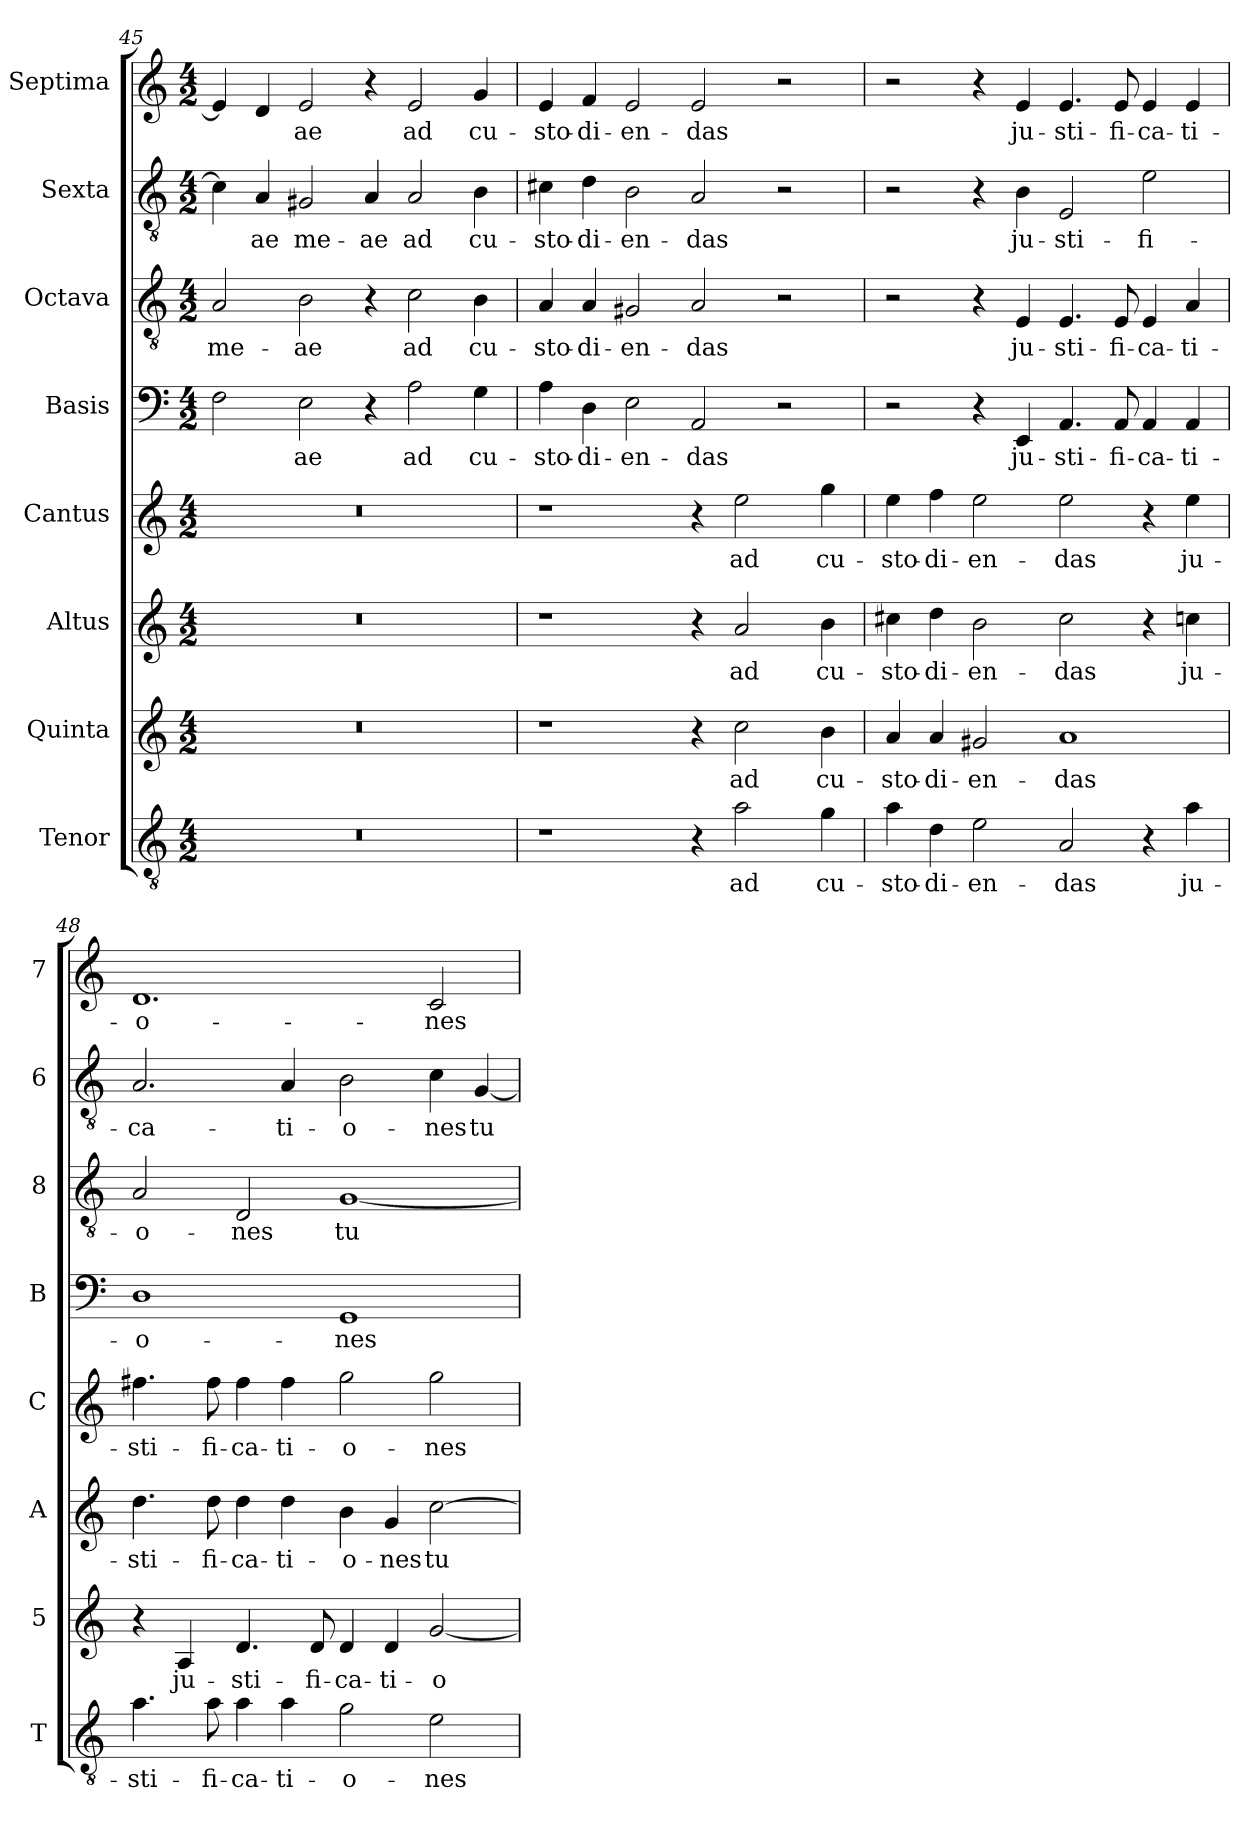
**kern	**text	**kern	**text	**kern	**text	**kern	**text	**kern	**text	**kern	**text	**kern	**text	**kern	**text
*part8	*part8	*part7	*part7	*part6	*part6	*part5	*part5	*part4	*part4	*part3	*part3	*part2	*part2	*part1	*part1
*staff8	*staff8	*staff7	*staff7	*staff6	*staff6	*staff5	*staff5	*staff4	*staff4	*staff3	*staff3	*staff2	*staff2	*staff1	*staff1
*I"Tenor	*	*I"Quinta	*	*I"Altus	*	*I"Cantus	*	*I"Basis	*	*I"Octava	*	*I"Sexta	*	*I"Septima	*
*I'T	*	*I'5	*	*I'A	*	*I'C	*	*I'B	*	*I'8	*	*I'6	*	*I'7	*
!!LO:LB:g=z
*clefGv2	*	*clefG2	*	*clefG2	*	*clefG2	*	*clefF4	*	*clefGv2	*	*clefGv2	*	*clefG2	*
*k[]	*	*k[]	*	*k[]	*	*k[]	*	*k[]	*	*k[]	*	*k[]	*	*k[]	*
*C:	*	*C:	*	*C:	*	*C:	*	*C:	*	*C:	*	*C:	*	*C:	*
*M4/2	*	*M4/2	*	*M4/2	*	*M4/2	*	*M4/2	*	*M4/2	*	*M4/2	*	*M4/2	*
=45	=45	=45	=45	=45	=45	=45	=45	=45	=45	=45	=45	=45	=45	=45	=45
!	!	!	!	!	!	!	!	!	!	!	!LO:LY:b	!	!	!	!
0r	.	0r	.	0r	.	0r	.	2F\	.	2A/	me-	4c\]	.	4e/]	.
!	!	!	!	!	!	!	!	!	!	!	!	!	!LO:LY:b	!	!
.	.	.	.	.	.	.	.	.	.	.	.	4A/	-ae	4d/	.
!	!	!	!	!	!	!	!	!	!LO:LY:b	!	!LO:LY:b	!	!LO:LY:b	!	!LO:LY:b
.	.	.	.	.	.	.	.	2E\	-ae	2B\	-ae	2G#X/	me-	2e/	-ae
!	!	!	!	!	!	!	!	!	!	!	!	!	!LO:LY:b	!	!
.	.	.	.	.	.	.	.	4r	.	4r	.	4A/	-ae	4r	.
!	!	!	!	!	!	!	!	!	!LO:LY:b	!	!LO:LY:b	!	!LO:LY:b	!	!LO:LY:b
.	.	.	.	.	.	.	.	2A\	ad	2c\	ad	2A/	ad	2e/	ad
!	!	!	!	!	!	!	!	!	!LO:LY:b	!	!LO:LY:b	!	!LO:LY:b	!	!LO:LY:b
.	.	.	.	.	.	.	.	4G\	cu-	4B\	cu-	4B\	cu-	4g/	cu-
=46	=46	=46	=46	=46	=46	=46	=46	=46	=46	=46	=46	=46	=46	=46	=46
!	!	!	!	!	!	!	!	!	!LO:LY:b	!	!LO:LY:b	!	!LO:LY:b	!	!LO:LY:b
1r	.	1r	.	1r	.	1r	.	4A\	-sto-	4A/	-sto-	4c#X\	-sto-	4e/	-sto-
!	!	!	!	!	!	!	!	!	!LO:LY:b	!	!LO:LY:b	!	!LO:LY:b	!	!LO:LY:b
.	.	.	.	.	.	.	.	4D\	-di-	4A/	-di-	4d\	-di-	4f/	-di-
!	!	!	!	!	!	!	!	!	!LO:LY:b	!	!LO:LY:b	!	!LO:LY:b	!	!LO:LY:b
.	.	.	.	.	.	.	.	2E\	-en-	2G#X/	-en-	2B\	-en-	2e/	-en-
!	!	!	!	!	!	!	!	!	!LO:LY:b	!	!LO:LY:b	!	!LO:LY:b	!	!LO:LY:b
4r	.	4r	.	4r	.	4r	.	2AA/	-das	2A/	-das	2A/	-das	2e/	-das
!	!LO:LY:b	!	!LO:LY:b	!	!LO:LY:b	!	!LO:LY:b	!	!	!	!	!	!	!	!
2a\	ad	2cc\	ad	2a/	ad	2ee\	ad	.	.	.	.	.	.	.	.
.	.	.	.	.	.	.	.	2r	.	2r	.	2r	.	2r	.
!	!LO:LY:b	!	!LO:LY:b	!	!LO:LY:b	!	!LO:LY:b	!	!	!	!	!	!	!	!
4g\	cu-	4b\	cu-	4b\	cu-	4gg\	cu-	.	.	.	.	.	.	.	.
=47	=47	=47	=47	=47	=47	=47	=47	=47	=47	=47	=47	=47	=47	=47	=47
!	!LO:LY:b	!	!LO:LY:b	!	!LO:LY:b	!	!LO:LY:b	!	!	!	!	!	!	!	!
4a\	-sto-	4a/	-sto-	4cc#X\	-sto-	4ee\	-sto-	2r	.	2r	.	2r	.	2r	.
!	!LO:LY:b	!	!LO:LY:b	!	!LO:LY:b	!	!LO:LY:b	!	!	!	!	!	!	!	!
4d\	-di-	4a/	-di-	4dd\	-di-	4ff\	-di-	.	.	.	.	.	.	.	.
!	!LO:LY:b	!	!LO:LY:b	!	!LO:LY:b	!	!LO:LY:b	!	!	!	!	!	!	!	!
2e\	-en-	2g#X/	-en-	2b\	-en-	2ee\	-en-	4r	.	4r	.	4r	.	4r	.
!	!	!	!	!	!	!	!	!	!LO:LY:b	!	!LO:LY:b	!	!LO:LY:b	!	!LO:LY:b
.	.	.	.	.	.	.	.	4EE/	ju-	4E/	ju-	4B\	ju-	4e/	ju-
!	!LO:LY:b	!	!LO:LY:b	!	!LO:LY:b	!	!LO:LY:b	!	!LO:LY:b	!	!LO:LY:b	!	!LO:LY:b	!	!LO:LY:b
2A/	-das	1a	-das	2cc#\	-das	2ee\	-das	4.AA/	-sti-	4.E/	-sti-	2E/	-sti-	4.e/	-sti-
!	!	!	!	!	!	!	!	!	!LO:LY:b	!	!LO:LY:b	!	!	!	!LO:LY:b
.	.	.	.	.	.	.	.	8AA/	-fi-	8E/	-fi-	.	.	8e/	-fi-
!	!	!	!	!	!	!	!	!	!LO:LY:b	!	!LO:LY:b	!	!LO:LY:b	!	!LO:LY:b
4r	.	.	.	4r	.	4r	.	4AA/	-ca-	4E/	-ca-	2e\	-fi-	4e/	-ca-
!	!LO:LY:b	!	!	!	!LO:LY:b	!	!LO:LY:b	!	!LO:LY:b	!	!LO:LY:b	!	!	!	!LO:LY:b
4a\	ju-	.	.	4ccn\	ju-	4ee\	ju-	4AA/	-ti-	4A/	-ti-	.	.	4e/	-ti-
=48	=48	=48	=48	=48	=48	=48	=48	=48	=48	=48	=48	=48	=48	=48	=48
!	!LO:LY:b	!	!	!	!LO:LY:b	!	!LO:LY:b	!	!LO:LY:b	!	!LO:LY:b	!	!LO:LY:b	!	!LO:LY:b
4.a\	-sti-	4r	.	4.dd\	-sti-	4.ff#X\	-sti-	1D	-o-	2A/	-o-	2.A/	-ca-	1.d	-o-
!	!	!	!LO:LY:b	!	!	!	!	!	!	!	!	!	!	!	!
.	.	4A/	ju-	.	.	.	.	.	.	.	.	.	.	.	.
!	!LO:LY:b	!	!	!	!LO:LY:b	!	!LO:LY:b	!	!	!	!	!	!	!	!
8a\	-fi-	.	.	8dd\	-fi-	8ff#\	-fi-	.	.	.	.	.	.	.	.
!	!LO:LY:b	!	!LO:LY:b	!	!LO:LY:b	!	!LO:LY:b	!	!	!	!LO:LY:b	!	!	!	!
4a\	-ca-	4.d/	-sti-	4dd\	-ca-	4ff#\	-ca-	.	.	2D/	-nes	.	.	.	.
!	!LO:LY:b	!	!	!	!LO:LY:b	!	!LO:LY:b	!	!	!	!	!	!LO:LY:b	!	!
4a\	-ti-	.	.	4dd\	-ti-	4ff#\	-ti-	.	.	.	.	4A/	-ti-	.	.
!	!	!	!LO:LY:b	!	!	!	!	!	!	!	!	!	!	!	!
.	.	8d/	-fi-	.	.	.	.	.	.	.	.	.	.	.	.
!	!LO:LY:b	!	!LO:LY:b	!	!LO:LY:b	!	!LO:LY:b	!	!LO:LY:b	!	!LO:LY:b	!	!LO:LY:b	!	!
2g\	-o-	4d/	-ca-	4b\	-o-	2gg\	-o-	1GG	-nes	[1G	tu-	2B\	-o-	.	.
!	!	!	!LO:LY:b	!	!LO:LY:b	!	!	!	!	!	!	!	!	!	!
.	.	4d/	-ti-	4g/	-nes	.	.	.	.	.	.	.	.	.	.
!	!LO:LY:b	!	!LO:LY:b	!	!LO:LY:b	!	!LO:LY:b	!	!	!	!	!	!LO:LY:b	!	!LO:LY:b
2e\	-nes	[2g/	-o-	[2cc\	tu-	2gg\	-nes	.	.	.	.	4c\	-nes	2c/	-nes
!	!	!	!	!	!	!	!	!	!	!	!	!	!LO:LY:b	!	!
.	.	.	.	.	.	.	.	.	.	.	.	[4G/	tu-	.	.
=	=	=	=	=	=	=	=	=	=	=	=	=	=	=	=
*-	*-	*-	*-	*-	*-	*-	*-	*-	*-	*-	*-	*-	*-	*-	*-
